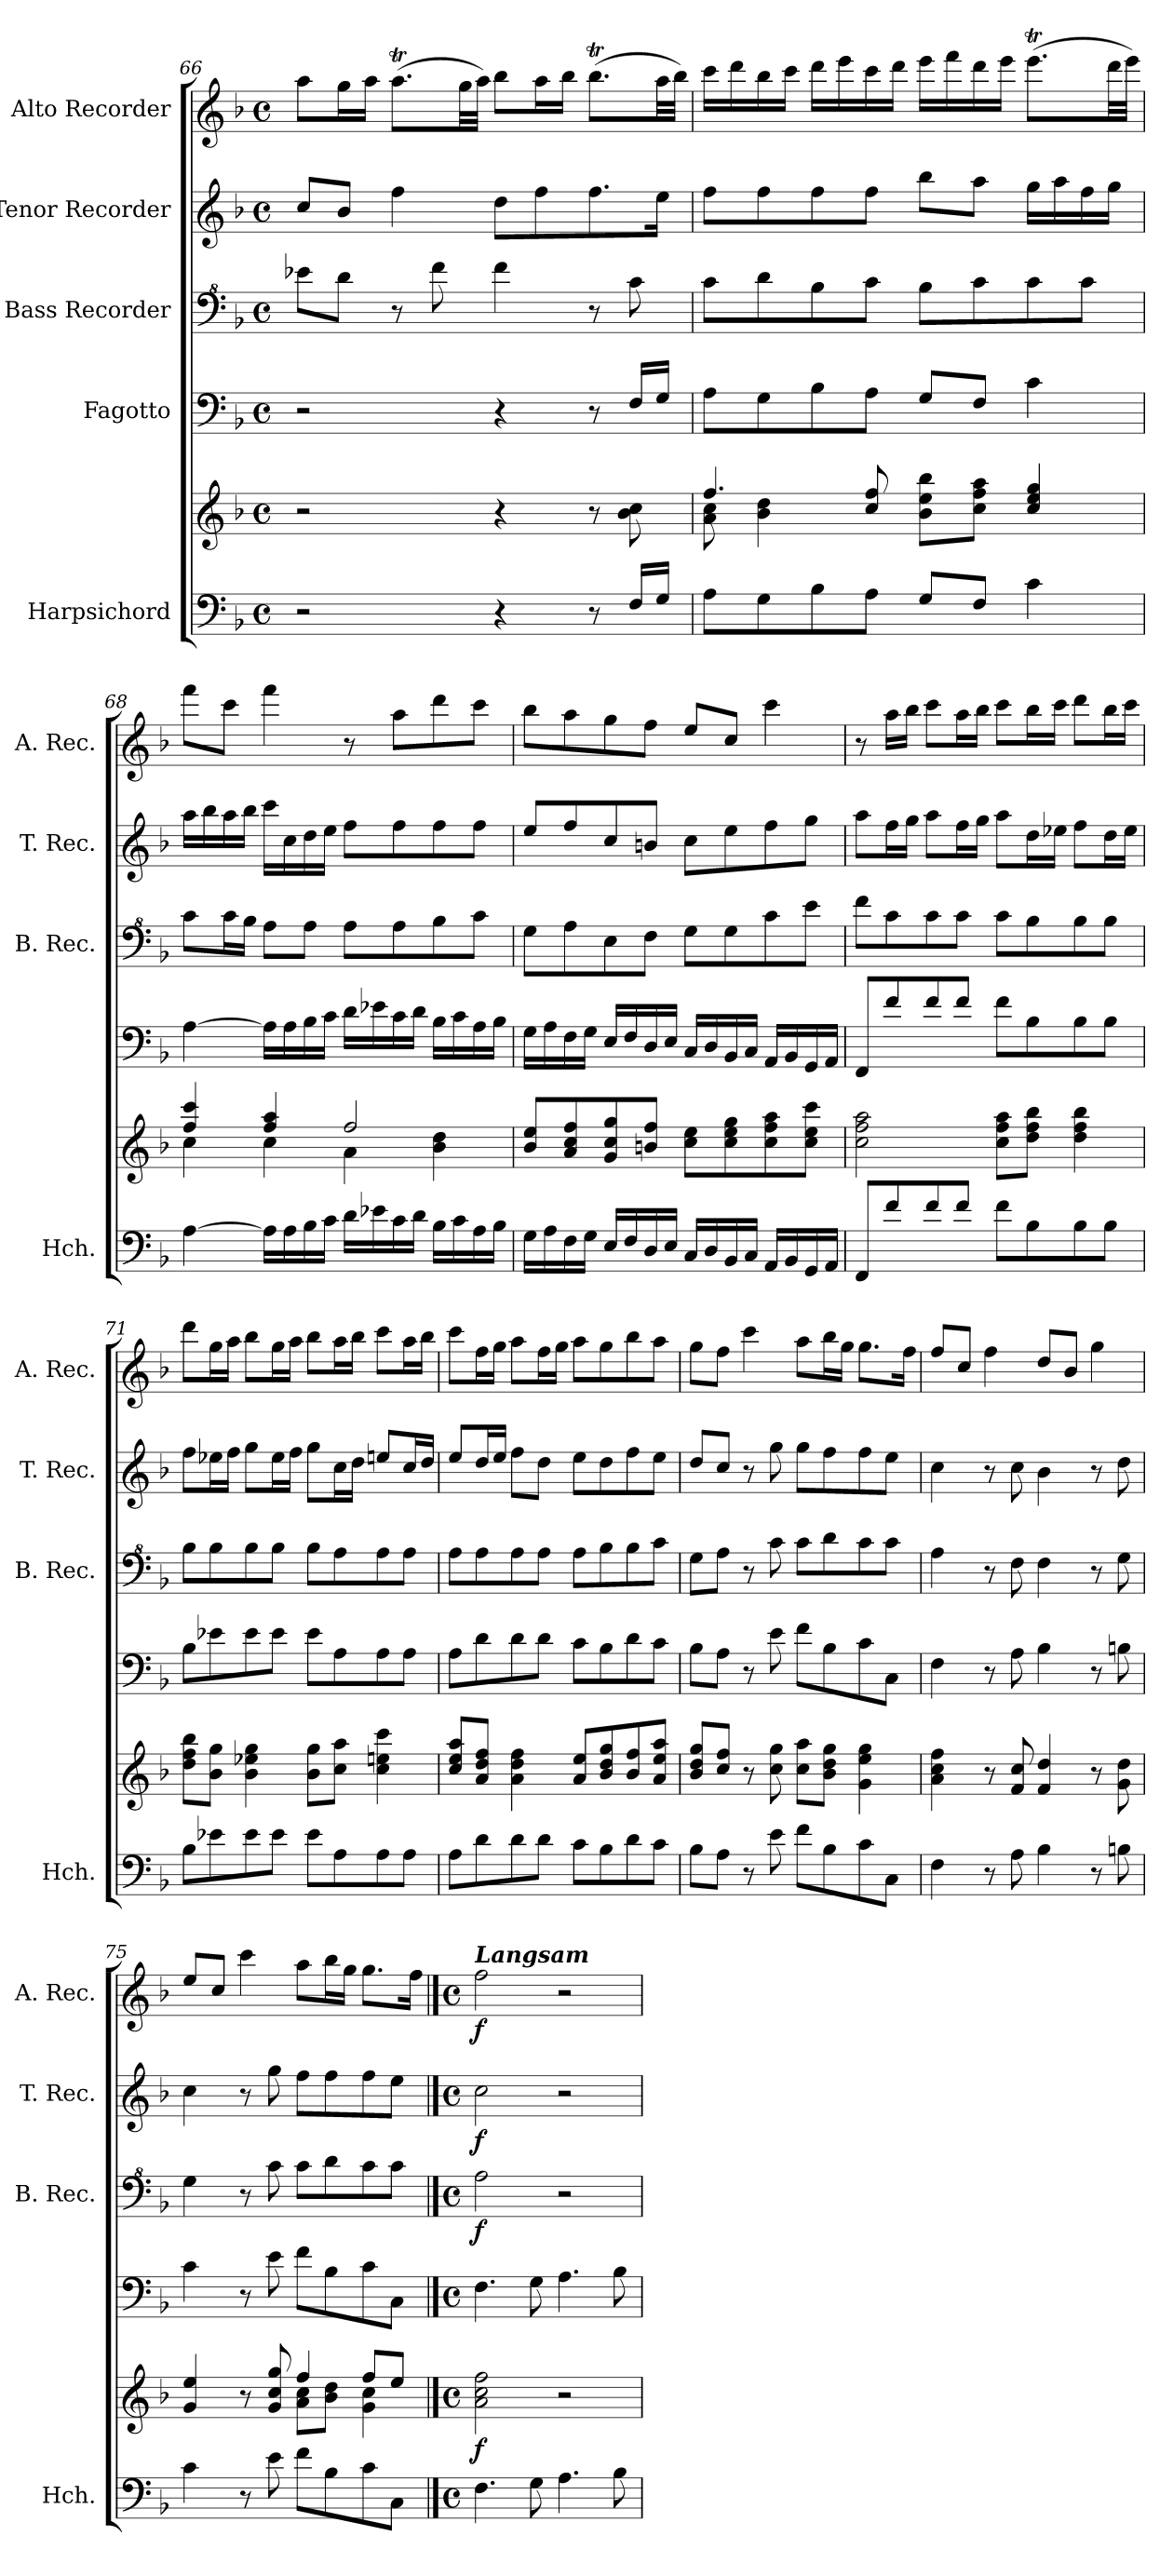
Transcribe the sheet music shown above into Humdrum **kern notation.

**kern	**kern	**dynam	**kern	**kern	**dynam	**kern	**dynam	**kern	**dynam
*part5	*part5	*part5	*part4	*part3	*part3	*part2	*part2	*part1	*part1
*staff6	*staff5	*staff5/6	*staff4	*staff3	*staff3	*staff2	*staff2	*staff1	*staff1
*I"Harpsichord	*	*	*I"Fagotto	*I"Bass Recorder	*	*I"Tenor Recorder	*	*I"Alto Recorder	*
*I'Hch.	*	*	*	*I'B. Rec.	*	*I'T. Rec.	*	*I'A. Rec.	*
*clefF4	*clefG2	*	*clefF4	*clefF^4	*	*clefG2	*	*clefG2	*
*k[b-]	*k[b-]	*	*k[b-]	*k[b-]	*	*k[b-]	*	*k[b-]	*
*M4/4	*M4/4	*	*M4/4	*M4/4	*	*M4/4	*	*M4/4	*
*met(c)	*met(c)	*	*met(c)	*met(c)	*	*met(c)	*	*met(c)	*
=66	=66	=66	=66	=66	=66	=66	=66	=66	=66
2r	2r	.	2r	8ee-X\L	.	8cc/L	.	8aa\L	.
.	.	.	.	8dd\J	.	8b-/J	.	16gg\L	.
.	.	.	.	.	.	.	.	16aa\JJ	.
.	.	.	.	8r	.	4ff\	.	(>8.aat\L	.
.	.	.	.	8ff\	.	.	.	.	.
.	.	.	.	.	.	.	.	32gg\LL	.
.	.	.	.	.	.	.	.	32aa\JJJ)	.
4r	4r	.	4r	4ff\	.	8dd\L	.	8bb-\L	.
.	.	.	.	.	.	8ff\	.	16aa\L	.
.	.	.	.	.	.	.	.	16bb-\JJ	.
8r	8r	.	8r	8r	.	8.ff\	.	(>8.bb-T\L	.
16F/LL	8b-\ 8cc\	.	16F/LL	8cc\	.	.	.	.	.
16G/JJ	.	.	16G/JJ	.	.	16ee\Jk	.	32aa\LL	.
.	.	.	.	.	.	.	.	32bb-\JJJ)	.
!!LO:LB:g=z
=67	=67	=67	=67	=67	=67	=67	=67	=67	=67
*	*^	*	*	*	*	*	*	*	*
8A\L	4.ff/	8a\ 8cc\	.	8A\L	8cc\L	.	8ff\L	.	16ccc\LL	.
.	.	.	.	.	.	.	.	.	16ddd\	.
8G\	.	4b-\ 4dd\	.	8G\	8dd\	.	8ff\	.	16bb-\	.
.	.	.	.	.	.	.	.	.	16ccc\JJ	.
8B-\	.	.	.	8B-\	8b-\	.	8ff\	.	16ddd\LL	.
.	.	.	.	.	.	.	.	.	16eee\	.
8A\J	8cc/ 8ff/	2ryy	.	8A\J	8cc\J	.	8ff\J	.	16ccc\	.
.	.	.	.	.	.	.	.	.	16ddd\JJ	.
8G/L	8b-\ 8ee\ 8bb-\L	.	.	8G/L	8b-\L	.	8bb-\L	.	16eee\LL	.
.	.	.	.	.	.	.	.	.	16fff\	.
8F/J	8cc\ 8ff\ 8aa\J	.	.	8F/J	8cc\	.	8aa\J	.	16ddd\	.
.	.	.	.	.	.	.	.	.	16eee\JJ	.
4c\	4cc/ 4ee/ 4gg/	.	.	4c\	8cc\	.	16gg\LL	.	(>8.eeet\L	.
.	.	.	.	.	.	.	16aa\	.	.	.
.	.	8ryy	.	.	8cc\J	.	16ff\	.	.	.
.	.	.	.	.	.	.	16gg\JJ	.	32ddd\LL	.
.	.	.	.	.	.	.	.	.	32eee\JJJ)	.
=68	=68	=68	=68	=68	=68	=68	=68	=68	=68	=68
[4A\	4ff/ 4ccc/	4cc\	.	[4A\	8cc\L	.	16aa\LL	.	8fff\L	.
.	.	.	.	.	.	.	16bb-\	.	.	.
.	.	.	.	.	16cc\L	.	16aa\	.	8ccc\J	.
.	.	.	.	.	16b-\JJ	.	16bb-\JJ	.	.	.
16A\LL]	4ff/ 4aa/	4cc\	.	16A\LL]	8a\L	.	16ccc\LL	.	4fff\	.
16A\	.	.	.	16A\	.	.	16cc\	.	.	.
16B-\	.	.	.	16B-\	8a\J	.	16dd\	.	.	.
16c\JJ	.	.	.	16c\JJ	.	.	16ee\JJ	.	.	.
16d\LL	2ff/	4a\	.	16d\LL	8a\L	.	8ff\L	.	8r	.
16e-X\	.	.	.	16e-X\	.	.	.	.	.	.
16c\	.	.	.	16c\	8a\	.	8ff\	.	8aa\L	.
16d\JJ	.	.	.	16d\JJ	.	.	.	.	.	.
16B-\LL	.	4b-\ 4dd\	.	16B-\LL	8b-\	.	8ff\	.	8ddd\	.
16c\	.	.	.	16c\	.	.	.	.	.	.
16A\	.	.	.	16A\	8cc\J	.	8ff\J	.	8ccc\J	.
16B-\JJ	.	.	.	16B-\JJ	.	.	.	.	.	.
*	*v	*v	*	*	*	*	*	*	*	*
=69	=69	=69	=69	=69	=69	=69	=69	=69	=69
16G\LL	8b-/ 8ee/L	.	16G\LL	8g\L	.	8ee/L	.	8bb-\L	.
16A\	.	.	16A\	.	.	.	.	.	.
16F\	8a/ 8cc/ 8ff/	.	16F\	8a\	.	8ff/	.	8aa\	.
16G\JJ	.	.	16G\JJ	.	.	.	.	.	.
16E/LL	8g/ 8cc/ 8gg/	.	16E/LL	8e\	.	8cc/	.	8gg\	.
16F/	.	.	16F/	.	.	.	.	.	.
16D/	8bn/ 8ff/J	.	16D/	8f\J	.	8bn/J	.	8ff\J	.
16E/JJ	.	.	16E/JJ	.	.	.	.	.	.
16C/LL	8cc\ 8ee\L	.	16C/LL	8g\L	.	8cc\L	.	8ee/L	.
16D/	.	.	16D/	.	.	.	.	.	.
16BB-/	8cc\ 8ee\ 8gg\	.	16BB-/	8g\	.	8ee\	.	8cc/J	.
16C/JJ	.	.	16C/JJ	.	.	.	.	.	.
16AA/LL	8cc\ 8ff\ 8aa\	.	16AA/LL	8cc\	.	8ff\	.	4ccc\	.
16BB-/	.	.	16BB-/	.	.	.	.	.	.
16GG/	8cc\ 8ee\ 8ccc\J	.	16GG/	8ee\J	.	8gg\J	.	.	.
16AA/JJ	.	.	16AA/JJ	.	.	.	.	.	.
=70	=70	=70	=70	=70	=70	=70	=70	=70	=70
8FF/L	2cc\ 2ff\ 2aa\	.	8FF/L	8ff\L	.	8aa\L	.	8r	.
8f/	.	.	8f/	8cc\	.	16ff\L	.	16aa\LL	.
.	.	.	.	.	.	16gg\JJ	.	16bb-\JJ	.
8f/	.	.	8f/	8cc\	.	8aa\L	.	8ccc\L	.
8f/J	.	.	8f/J	8cc\J	.	16ff\L	.	16aa\L	.
.	.	.	.	.	.	16gg\JJ	.	16bb-\JJ	.
8f\L	8cc\ 8ff\ 8aa\L	.	8f\L	8cc\L	.	8aa\L	.	8ccc\L	.
8B-\	8dd\ 8ff\ 8bb-\J	.	8B-\	8b-\	.	16dd\L	.	16bb-\L	.
.	.	.	.	.	.	16ee-X\JJ	.	16ccc\JJ	.
8B-\	4dd\ 4ff\ 4bb-\	.	8B-\	8b-\	.	8ff\L	.	8ddd\L	.
8B-\J	.	.	8B-\J	8b-\J	.	16dd\L	.	16bb-\L	.
.	.	.	.	.	.	16ee-\JJ	.	16ccc\JJ	.
=71	=71	=71	=71	=71	=71	=71	=71	=71	=71
8B-\L	8dd\ 8ff\ 8bb-\L	.	8B-\L	8b-\L	.	8ff\L	.	8ddd\L	.
8e-X\	8b-\ 8gg\J	.	8e-X\	8b-\	.	16ee-X\L	.	16gg\L	.
.	.	.	.	.	.	16ff\JJ	.	16aa\JJ	.
8e-\	4b-\ 4ee-X\ 4gg\	.	8e-\	8b-\	.	8gg\L	.	8bb-\L	.
8e-\J	.	.	8e-\J	8b-\J	.	16ee-\L	.	16gg\L	.
.	.	.	.	.	.	16ff\JJ	.	16aa\JJ	.
8e-\L	8b-\ 8gg\L	.	8e-\L	8b-\L	.	8gg\L	.	8bb-\L	.
8A\	8cc\ 8aa\J	.	8A\	8a\	.	16cc\L	.	16aa\L	.
.	.	.	.	.	.	16dd\JJ	.	16bb-\JJ	.
8A\	4cc\ 4een\ 4ccc\	.	8A\	8a\	.	8een/L	.	8ccc\L	.
8A\J	.	.	8A\J	8a\J	.	16cc/L	.	16aa\L	.
.	.	.	.	.	.	16dd/JJ	.	16bb-\JJ	.
!!LO:LB:g=z
=72	=72	=72	=72	=72	=72	=72	=72	=72	=72
8A\L	8cc/ 8ee/ 8aa/L	.	8A\L	8a\L	.	8ee/L	.	8ccc\L	.
8d\	8a/ 8dd/ 8ff/J	.	8d\	8a\	.	16dd/L	.	16ff\L	.
.	.	.	.	.	.	16ee/JJ	.	16gg\JJ	.
8d\	4a\ 4dd\ 4ff\	.	8d\	8a\	.	8ff\L	.	8aa\L	.
8d\J	.	.	8d\J	8a\J	.	8dd\J	.	16ff\L	.
.	.	.	.	.	.	.	.	16gg\JJ	.
8c\L	8a/ 8ee/L	.	8c\L	8a\L	.	8ee\L	.	8aa\L	.
8B-\	8b-/ 8dd/ 8gg/	.	8B-\	8b-\	.	8dd\	.	8gg\	.
8d\	8b-/ 8ff/	.	8d\	8b-\	.	8ff\	.	8bb-\	.
8c\J	8a/ 8ee/ 8aa/J	.	8c\J	8cc\J	.	8ee\J	.	8aa\J	.
=73	=73	=73	=73	=73	=73	=73	=73	=73	=73
8B-\L	8b-/ 8dd/ 8gg/L	.	8B-\L	8g\L	.	8dd/L	.	8gg\L	.
8A\J	8cc/ 8ff/J	.	8A\J	8a\J	.	8cc/J	.	8ff\J	.
8r	8r	.	8r	8r	.	8r	.	4ccc\	.
8e\	8cc\ 8gg\	.	8e\	8cc\	.	8gg\	.	.	.
8f\L	8cc\ 8aa\L	.	8f\L	8cc\L	.	8gg\L	.	8aa\L	.
8B-\	8b-\ 8dd\ 8gg\J	.	8B-\	8dd\	.	8ff\	.	16bb-\L	.
.	.	.	.	.	.	.	.	16gg\JJ	.
8c\	4g\ 4ee\ 4gg\	.	8c\	8cc\	.	8ff\	.	8.gg\L	.
8C\J	.	.	8C\J	8cc\J	.	8ee\J	.	.	.
.	.	.	.	.	.	.	.	16ff\Jk	.
=74	=74	=74	=74	=74	=74	=74	=74	=74	=74
4F\	4a\ 4cc\ 4ff\	.	4F\	4a\	.	4cc\	.	8ff/L	.
.	.	.	.	.	.	.	.	8cc/J	.
8r	8r	.	8r	8r	.	8r	.	4ff\	.
8A\	8f/ 8cc/	.	8A\	8f\	.	8cc\	.	.	.
4B-\	4f/ 4dd/	.	4B-\	4f\	.	4b-\	.	8dd/L	.
.	.	.	.	.	.	.	.	8b-/J	.
8r	8r	.	8r	8r	.	8r	.	4gg\	.
8Bn\	8g\ 8dd\	.	8Bn\	8g\	.	8dd\	.	.	.
=75	=75	=75	=75	=75	=75	=75	=75	=75	=75
*	*^	*	*	*	*	*	*	*	*
4c\	4g/ 4ee/	2ryy	.	4c\	4g\	.	4cc\	.	8ee/L	.
.	.	.	.	.	.	.	.	.	8cc/J	.
8r	8r	.	.	8r	8r	.	8r	.	4ccc\	.
8e\	8g/ 8cc/ 8gg/	.	.	8e\	8cc\	.	8gg\	.	.	.
8f\L	4ff/	8a\ 8cc\L	.	8f\L	8cc\L	.	8ff\L	.	8aa\L	.
8B-\	.	8b-\ 8dd\J	.	8B-\	8dd\	.	8ff\	.	16bb-\L	.
.	.	.	.	.	.	.	.	.	16gg\JJ	.
8c\	8ff/L	4g\ 4cc\	.	8c\	8cc\	.	8ff\	.	8.gg\L	.
8C\J	8ee/J	.	.	8C\J	8cc\J	.	8ee\J	.	.	.
.	.	.	.	.	.	.	.	.	16ff\Jk	.
*	*v	*v	*	*	*	*	*	*	*	*
!!LO:PB:g=z
==76	==76	==76	==76	==76	==76	==76	==76	==76	==76
*M4/4	*M4/4	*	*M4/4	*M4/4	*	*M4/4	*	*M4/4	*
*met(c)	*met(c)	*	*met(c)	*met(c)	*	*met(c)	*	*met(c)	*
!	!	!	!	!	!	!	!	!LO:TX:a:Bi:t=Langsam	!
!	!	!LO:DY:b	!	!	!LO:DY:b	!	!LO:DY:b	!	!LO:DY:b
4.F\	2a\ 2cc\ 2ff\	f	4.F\	2a\	f	2cc\	f	2ff\	f
8G\	.	.	8G\	.	.	.	.	.	.
4.A\	2r	.	4.A\	2r	.	2r	.	2r	.
8B-\	.	.	8B-\	.	.	.	.	.	.
=	=	=	=	=	=	=	=	=	=
*-	*-	*-	*-	*-	*-	*-	*-	*-	*-
